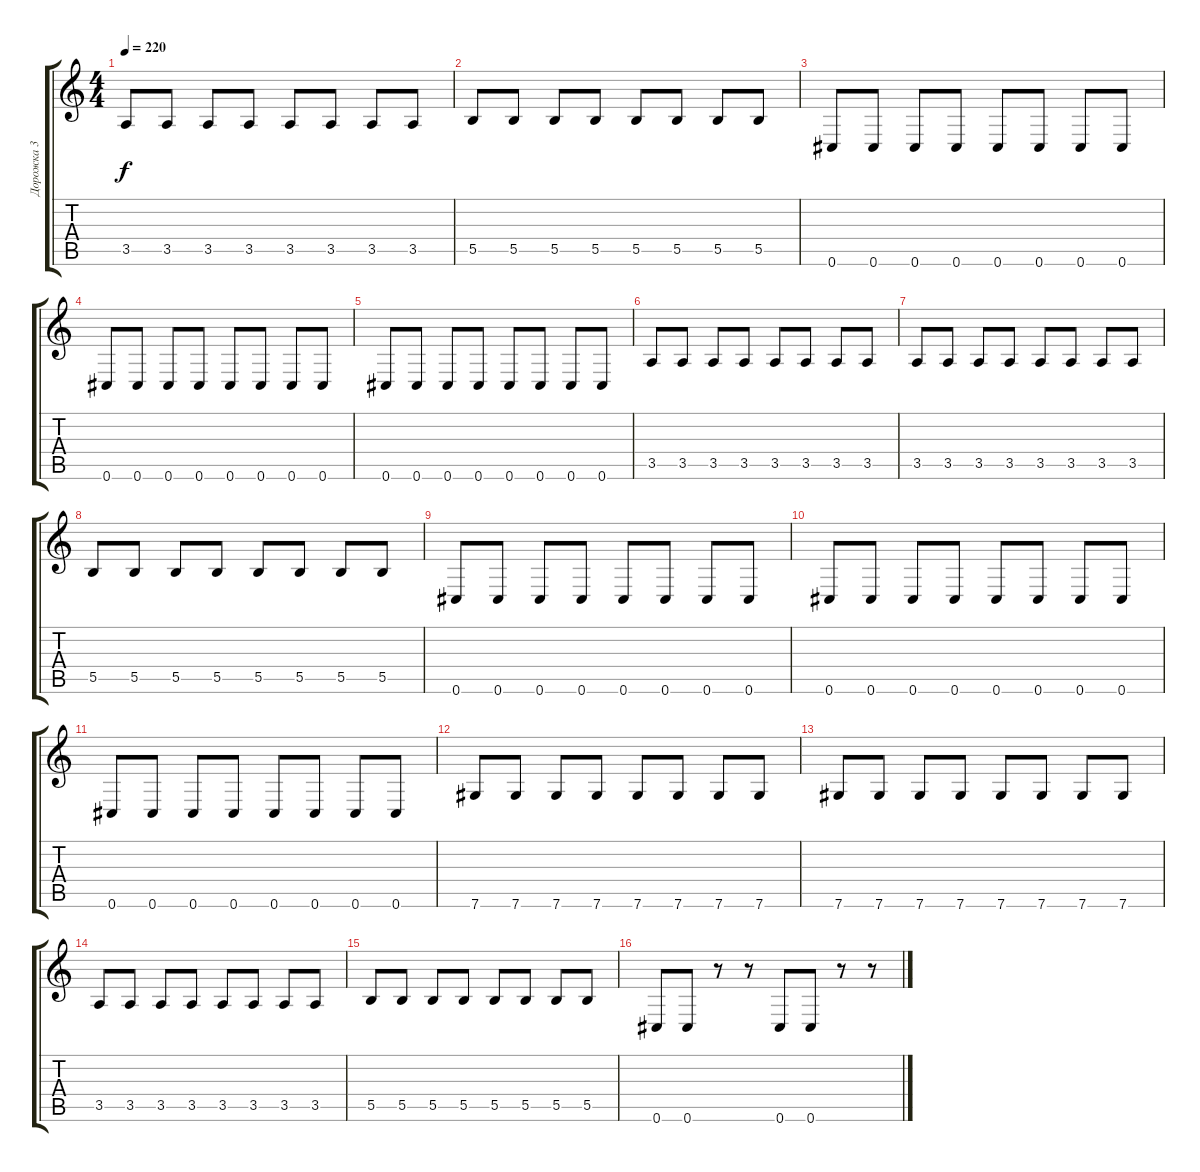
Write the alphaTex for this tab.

\track ("Дорожка 3" "Дорожка 3") {instrument electricbassfinger}
\staff {score tabs}
\tuning (Db4 Ab3 E3 B2 Gb2 Db2) {hide}
\ts (4 4)
\tempo 220
\clef g2
\ks c
3.5.8{dy f} 3.5.8 3.5.8 3.5.8 3.5.8 3.5.8 3.5.8 3.5.8 |
5.5.8 5.5.8 5.5.8 5.5.8 5.5.8 5.5.8 5.5.8 5.5.8 |
0.6.8 0.6.8 0.6.8 0.6.8 0.6.8 0.6.8 0.6.8 0.6.8 |
0.6.8 0.6.8 0.6.8 0.6.8 0.6.8 0.6.8 0.6.8 0.6.8 |
0.6.8 0.6.8 0.6.8 0.6.8 0.6.8 0.6.8 0.6.8 0.6.8 |
3.5.8 3.5.8 3.5.8 3.5.8 3.5.8 3.5.8 3.5.8 3.5.8 |
3.5.8 3.5.8 3.5.8 3.5.8 3.5.8 3.5.8 3.5.8 3.5.8 |
5.5.8 5.5.8 5.5.8 5.5.8 5.5.8 5.5.8 5.5.8 5.5.8 |
0.6.8 0.6.8 0.6.8 0.6.8 0.6.8 0.6.8 0.6.8 0.6.8 |
0.6.8 0.6.8 0.6.8 0.6.8 0.6.8 0.6.8 0.6.8 0.6.8 |
0.6.8 0.6.8 0.6.8 0.6.8 0.6.8 0.6.8 0.6.8 0.6.8 |
7.6.8 7.6.8 7.6.8 7.6.8 7.6.8 7.6.8 7.6.8 7.6.8 |
7.6.8 7.6.8 7.6.8 7.6.8 7.6.8 7.6.8 7.6.8 7.6.8 |
3.5.8 3.5.8 3.5.8 3.5.8 3.5.8 3.5.8 3.5.8 3.5.8 |
5.5.8 5.5.8 5.5.8 5.5.8 5.5.8 5.5.8 5.5.8 5.5.8 |
0.6.8 0.6.8 r.8 r.8 0.6.8 0.6.8 r.8 r.8
